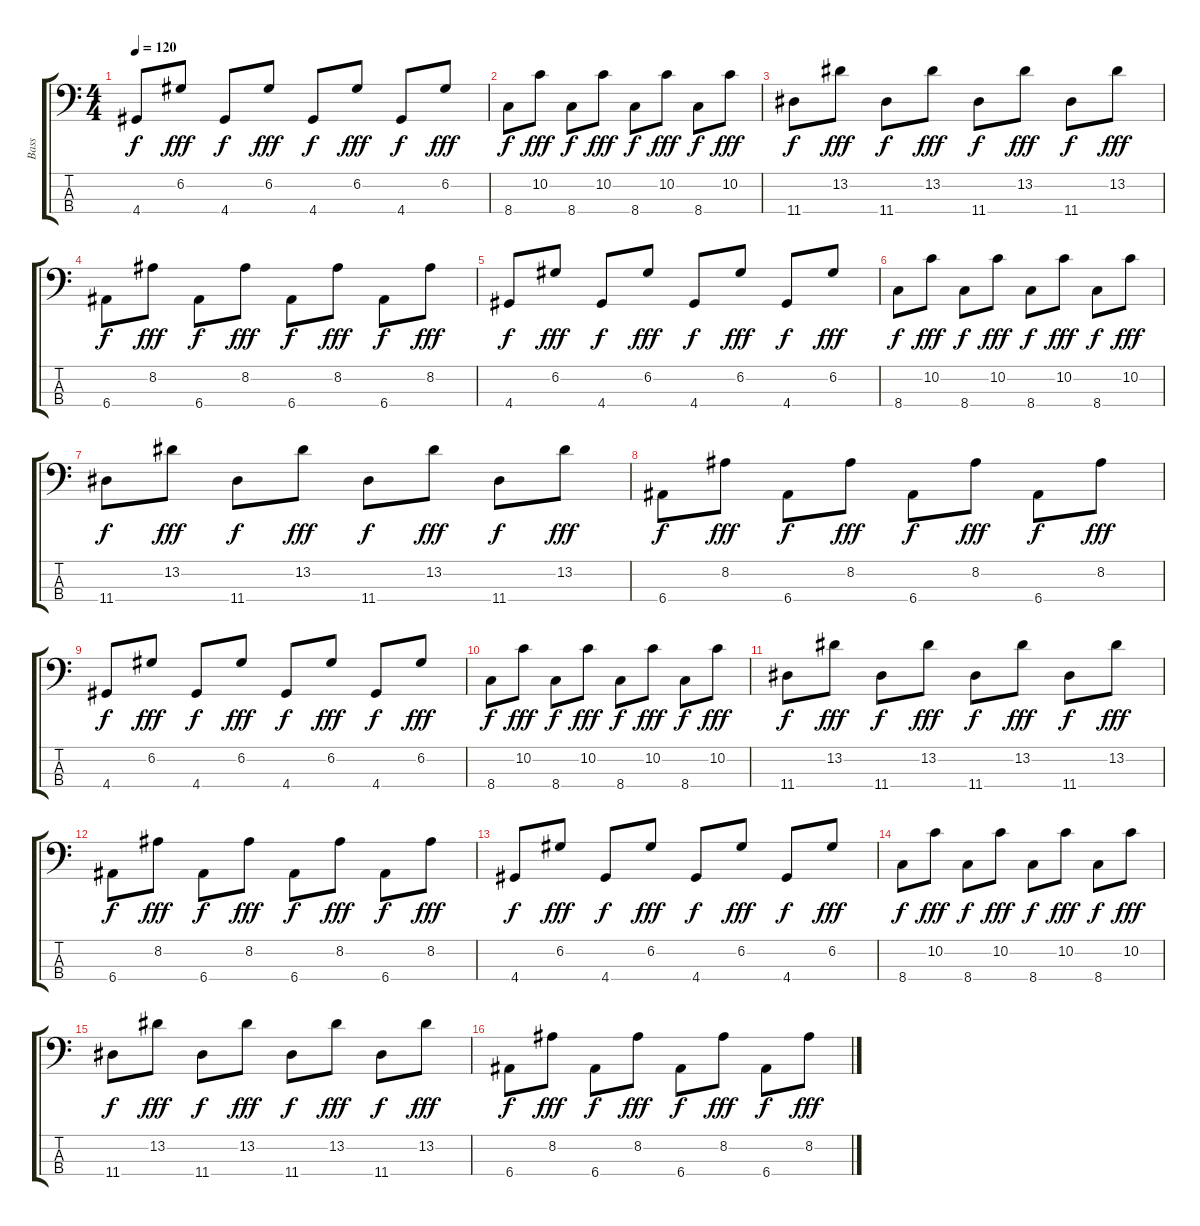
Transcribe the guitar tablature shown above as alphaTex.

\track ("Bass" "Bass") {instrument electricbasspick}
\staff {score tabs}
\tuning (G2 D2 A1 E1) {hide}
\ts (4 4)
\tempo 120
\clef f4
\ks c
4.4.8{dy f} 6.2.8{dy fff} 4.4.8{dy f} 6.2.8{dy fff} 4.4.8{dy f} 6.2.8{dy fff} 4.4.8{dy f} 6.2.8{dy fff} |
8.4.8{dy f} 10.2.8{dy fff} 8.4.8{dy f} 10.2.8{dy fff} 8.4.8{dy f} 10.2.8{dy fff} 8.4.8{dy f} 10.2.8{dy fff} |
11.4.8{dy f} 13.2.8{dy fff} 11.4.8{dy f} 13.2.8{dy fff} 11.4.8{dy f} 13.2.8{dy fff} 11.4.8{dy f} 13.2.8{dy fff} |
6.4.8{dy f} 8.2.8{dy fff} 6.4.8{dy f} 8.2.8{dy fff} 6.4.8{dy f} 8.2.8{dy fff} 6.4.8{dy f} 8.2.8{dy fff} |
4.4.8{dy f} 6.2.8{dy fff} 4.4.8{dy f} 6.2.8{dy fff} 4.4.8{dy f} 6.2.8{dy fff} 4.4.8{dy f} 6.2.8{dy fff} |
8.4.8{dy f} 10.2.8{dy fff} 8.4.8{dy f} 10.2.8{dy fff} 8.4.8{dy f} 10.2.8{dy fff} 8.4.8{dy f} 10.2.8{dy fff} |
11.4.8{dy f} 13.2.8{dy fff} 11.4.8{dy f} 13.2.8{dy fff} 11.4.8{dy f} 13.2.8{dy fff} 11.4.8{dy f} 13.2.8{dy fff} |
6.4.8{dy f} 8.2.8{dy fff} 6.4.8{dy f} 8.2.8{dy fff} 6.4.8{dy f} 8.2.8{dy fff} 6.4.8{dy f} 8.2.8{dy fff} |
4.4.8{dy f} 6.2.8{dy fff} 4.4.8{dy f} 6.2.8{dy fff} 4.4.8{dy f} 6.2.8{dy fff} 4.4.8{dy f} 6.2.8{dy fff} |
8.4.8{dy f volume 12} 10.2.8{dy fff} 8.4.8{dy f} 10.2.8{dy fff} 8.4.8{dy f} 10.2.8{dy fff} 8.4.8{dy f} 10.2.8{dy fff} |
11.4.8{dy f} 13.2.8{dy fff} 11.4.8{dy f} 13.2.8{dy fff} 11.4.8{dy f} 13.2.8{dy fff} 11.4.8{dy f} 13.2.8{dy fff} |
6.4.8{dy f volume 10} 8.2.8{dy fff} 6.4.8{dy f} 8.2.8{dy fff} 6.4.8{dy f} 8.2.8{dy fff} 6.4.8{dy f} 8.2.8{dy fff} |
4.4.8{dy f} 6.2.8{dy fff} 4.4.8{dy f} 6.2.8{dy fff} 4.4.8{dy f} 6.2.8{dy fff} 4.4.8{dy f} 6.2.8{dy fff} |
8.4.8{dy f volume 8} 10.2.8{dy fff} 8.4.8{dy f} 10.2.8{dy fff} 8.4.8{dy f} 10.2.8{dy fff} 8.4.8{dy f} 10.2.8{dy fff} |
11.4.8{dy f} 13.2.8{dy fff} 11.4.8{dy f} 13.2.8{dy fff} 11.4.8{dy f} 13.2.8{dy fff} 11.4.8{dy f} 13.2.8{dy fff} |
6.4.8{dy f volume 0} 8.2.8{dy fff} 6.4.8{dy f} 8.2.8{dy fff} 6.4.8{dy f} 8.2.8{dy fff} 6.4.8{dy f} 8.2.8{dy fff}
